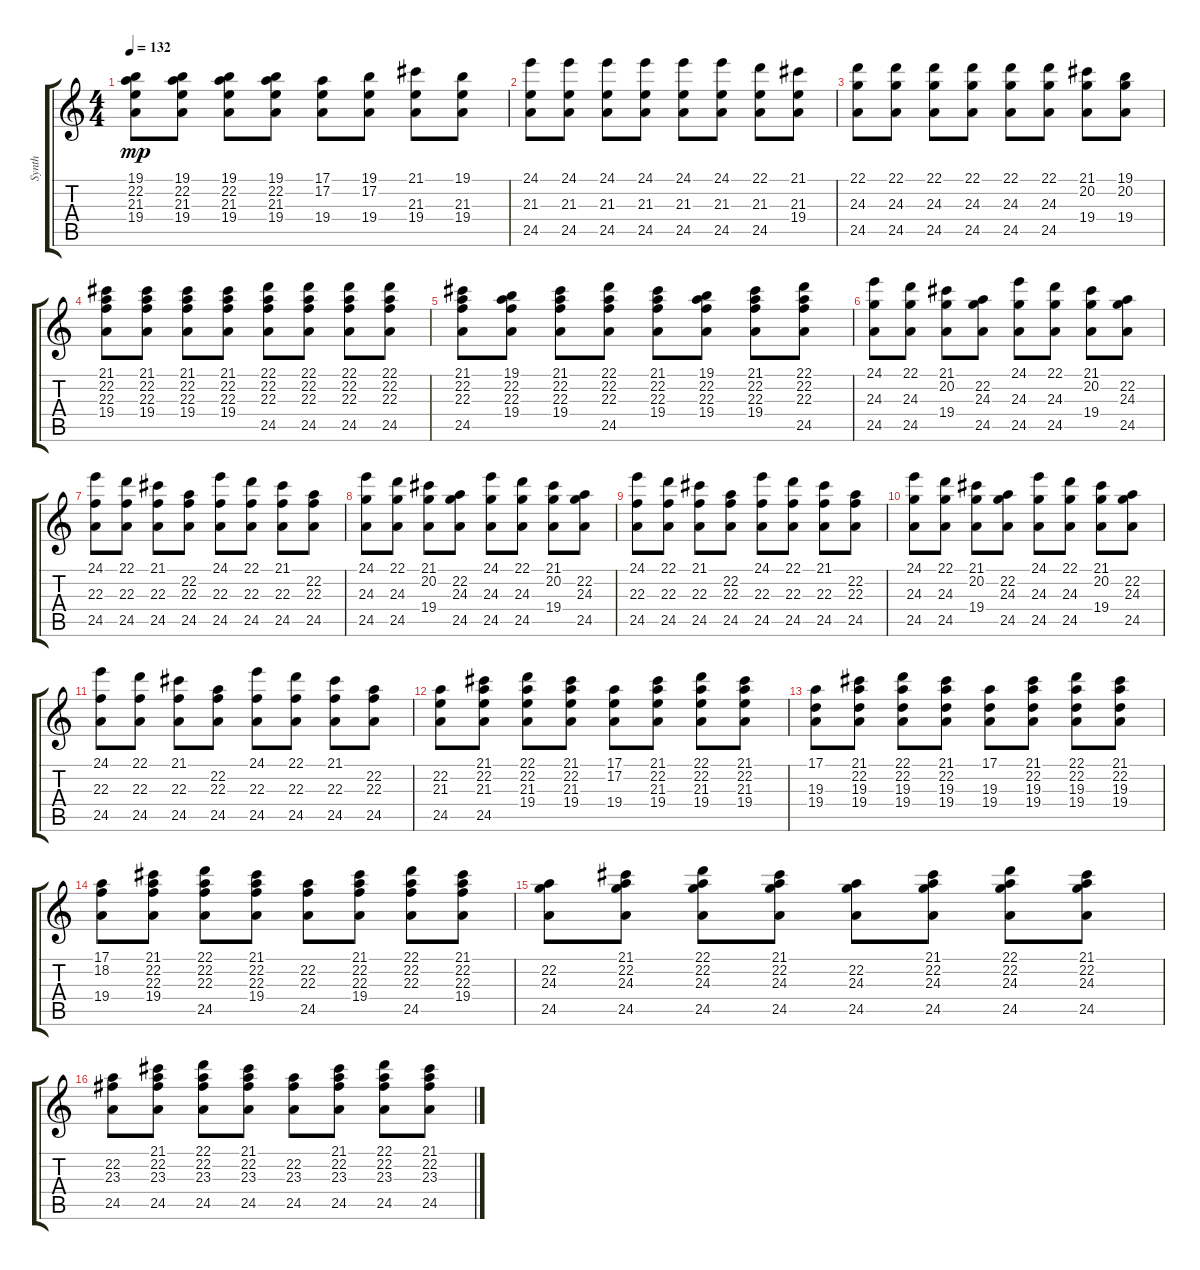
\track ("Synth" "Synth") {instrument rockorgan}
\staff {score tabs}
\tuning (E4 B3 G3 D3 A2 E2) {hide}
\ts (4 4)
\tempo 132
\clef g2
\ks c
(19.1 22.2 21.3 19.4).8{dy mp instrument rockorgan} (19.1 22.2 21.3 19.4).8 (19.1 22.2 21.3 19.4).8 (19.1 22.2 21.3 19.4).8 (17.1 17.2 19.4).8 (19.1 17.2 19.4).8 (21.1 21.3 19.4).8 (19.1 21.3 19.4).8 |
(24.1 21.3 24.5).8 (24.1 21.3 24.5).8 (24.1 21.3 24.5).8 (24.1 21.3 24.5).8 (24.1 21.3 24.5).8 (24.1 21.3 24.5).8 (22.1 21.3 24.5).8 (21.1 21.3 19.4).8 |
(22.1 24.3 24.5).8 (22.1 24.3 24.5).8 (22.1 24.3 24.5).8 (22.1 24.3 24.5).8 (22.1 24.3 24.5).8 (22.1 24.3 24.5).8 (21.1 20.2 19.4).8 (19.1 20.2 19.4).8 |
(21.1 22.2 22.3 19.4).8 (21.1 22.2 22.3 19.4).8 (21.1 22.2 22.3 19.4).8 (21.1 22.2 22.3 19.4).8 (22.1 22.2 22.3 24.5).8 (22.1 22.2 22.3 24.5).8 (22.1 22.2 22.3 24.5).8 (22.1 22.2 22.3 24.5).8 |
(21.1 22.2 22.3 24.5).8 (19.1 22.2 22.3 19.4).8 (21.1 22.2 22.3 19.4).8 (22.1 22.2 22.3 24.5).8 (21.1 22.2 22.3 19.4).8 (19.1 22.2 22.3 19.4).8 (21.1 22.2 22.3 19.4).8 (22.1 22.2 22.3 24.5).8 |
(24.1 24.3 24.5).8 (22.1 24.3 24.5).8 (21.1 20.2 19.4).8 (22.2 24.3 24.5).8 (24.1 24.3 24.5).8 (22.1 24.3 24.5).8 (21.1 20.2 19.4).8 (22.2 24.3 24.5).8 |
(24.1 22.3 24.5).8 (22.1 22.3 24.5).8 (21.1 22.3 24.5).8 (22.2 22.3 24.5).8 (24.1 22.3 24.5).8 (22.1 22.3 24.5).8 (21.1 22.3 24.5).8 (22.2 22.3 24.5).8 |
(24.1 24.3 24.5).8 (22.1 24.3 24.5).8 (21.1 20.2 19.4).8 (22.2 24.3 24.5).8 (24.1 24.3 24.5).8 (22.1 24.3 24.5).8 (21.1 20.2 19.4).8 (22.2 24.3 24.5).8 |
(24.1 22.3 24.5).8 (22.1 22.3 24.5).8 (21.1 22.3 24.5).8 (22.2 22.3 24.5).8 (24.1 22.3 24.5).8 (22.1 22.3 24.5).8 (21.1 22.3 24.5).8 (22.2 22.3 24.5).8 |
(24.1 24.3 24.5).8 (22.1 24.3 24.5).8 (21.1 20.2 19.4).8 (22.2 24.3 24.5).8 (24.1 24.3 24.5).8 (22.1 24.3 24.5).8 (21.1 20.2 19.4).8 (22.2 24.3 24.5).8 |
(24.1 22.3 24.5).8 (22.1 22.3 24.5).8 (21.1 22.3 24.5).8 (22.2 22.3 24.5).8 (24.1 22.3 24.5).8 (22.1 22.3 24.5).8 (21.1 22.3 24.5).8 (22.2 22.3 24.5).8 |
(22.2 21.3 24.5).8 (21.1 22.2 21.3 24.5).8 (22.1 22.2 21.3 19.4).8 (21.1 22.2 21.3 19.4).8 (17.1 17.2 19.4).8 (21.1 22.2 21.3 19.4).8 (22.1 22.2 21.3 19.4).8 (21.1 22.2 21.3 19.4).8 |
(17.1 19.3 19.4).8 (21.1 22.2 19.3 19.4).8 (22.1 22.2 19.3 19.4).8 (21.1 22.2 19.3 19.4).8 (17.1 19.3 19.4).8 (21.1 22.2 19.3 19.4).8 (22.1 22.2 19.3 19.4).8 (21.1 22.2 19.3 19.4).8 |
(17.1 18.2 19.4).8 (21.1 22.2 22.3 19.4).8 (22.1 22.2 22.3 24.5).8 (21.1 22.2 22.3 19.4).8 (22.2 22.3 24.5).8 (21.1 22.2 22.3 19.4).8 (22.1 22.2 22.3 24.5).8 (21.1 22.2 22.3 19.4).8 |
(22.2 24.3 24.5).8 (21.1 22.2 24.3 24.5).8 (22.1 22.2 24.3 24.5).8 (21.1 22.2 24.3 24.5).8 (22.2 24.3 24.5).8 (21.1 22.2 24.3 24.5).8 (22.1 22.2 24.3 24.5).8 (21.1 22.2 24.3 24.5).8 |
(22.2 23.3 24.5).8 (21.1 22.2 23.3 24.5).8 (22.1 22.2 23.3 24.5).8 (21.1 22.2 23.3 24.5).8 (22.2 23.3 24.5).8 (21.1 22.2 23.3 24.5).8 (22.1 22.2 23.3 24.5).8 (21.1 22.2 23.3 24.5).8
